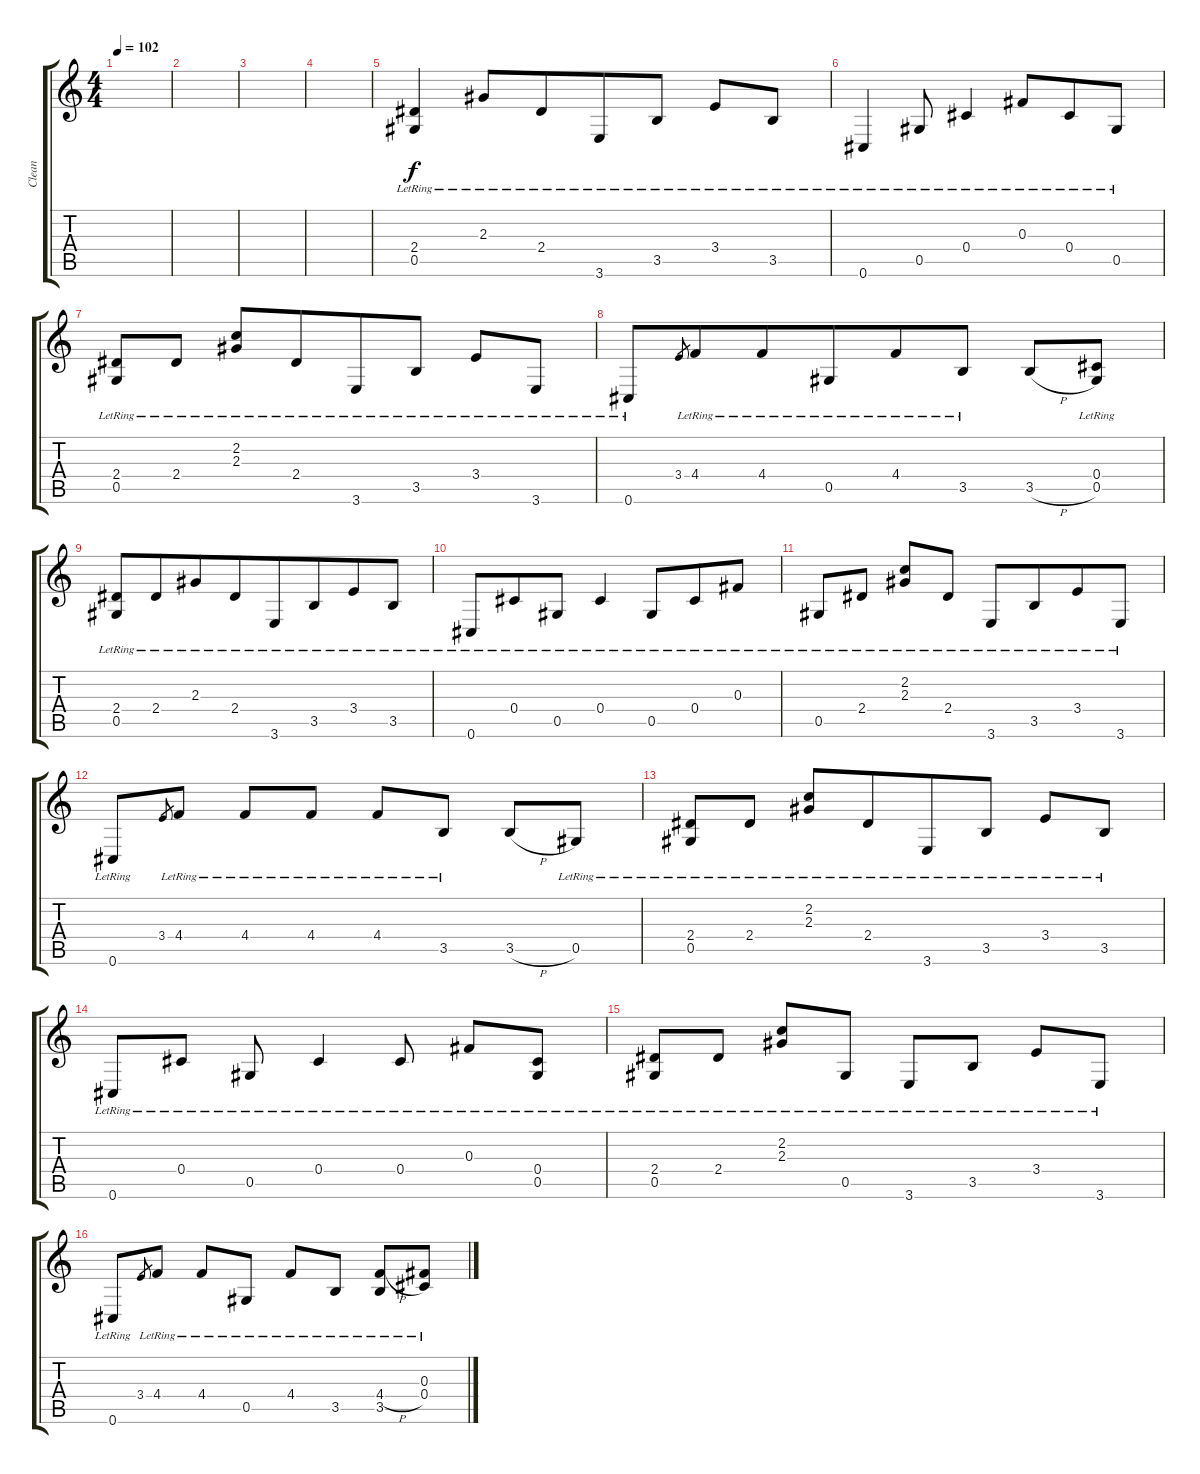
\track ("Clean" "Clean") {instrument electricguitarclean}
\staff {score tabs}
\tuning (Eb4 Bb3 Gb3 Db3 Ab2 Db2) {hide}
\ts (4 4)
\tempo 102
\clef g2
\ks c
|
|
|
|
(2.4{lr} 0.5{lr}).4{beam merge} 2.3{lr}.8{beam merge} 2.4{lr}.8{beam merge} 3.6{lr}.8{beam merge} 3.5{lr}.8 3.4{lr}.8 3.5{lr}.8 |
0.6{lr}.4 0.5{lr}.8 0.4{lr}.4 0.3{lr}.8{beam merge} 0.4{lr}.8{beam merge} 0.5{lr}.8 |
(2.4{lr} 0.5{lr}).8{beam merge} 2.4{lr}.8 (2.2{lr} 2.3{lr}).8{beam merge} 2.4{lr}.8{beam merge} 3.6{lr}.8{beam merge} 3.5{lr}.8 3.4{lr}.8 3.6{lr}.8 |
0.6{lr}.8 3.4.8{gr beam merge} 4.4{lr}.8{beam merge} 4.4{lr}.8{beam merge} 0.5{lr}.8{beam merge} 4.4{lr}.8{beam merge} 3.5{lr}.8 3.5{h}.8{beam merge} (0.4{lr} 0.5{lr}).8 |
(2.4{lr} 0.5{lr}).8{beam merge} 2.4{lr}.8{beam merge} 2.3{lr}.8{beam merge} 2.4{lr}.8{beam merge} 3.6{lr}.8 3.5{lr}.8{beam merge} 3.4{lr}.8{beam merge} 3.5{lr}.8 |
0.6{lr}.8{beam merge} 0.4{lr}.8{beam merge} 0.5{lr}.8 0.4{lr}.4 0.5{lr}.8{beam merge} 0.4{lr}.8 0.3{lr}.8 |
0.5{lr}.8{beam merge} 2.4{lr}.8 (2.2{lr} 2.3{lr}).8{beam merge} 2.4{lr}.8 3.6{lr}.8 3.5{lr}.8{beam merge} 3.4{lr}.8 3.6{lr}.8 |
0.6{lr}.8 3.4.8{gr} 4.4{lr}.8 4.4{lr}.8 4.4{lr}.8 4.4{lr}.8{beam merge} 3.5{lr}.8 3.5{h}.8 0.5{lr}.8 |
(2.4{lr} 0.5{lr}).8 2.4{lr}.8 (2.2{lr} 2.3{lr}).8 2.4{lr}.8{beam merge} 3.6{lr}.8 3.5{lr}.8 3.4{lr}.8{beam merge} 3.5{lr}.8 |
0.6{lr}.8 0.4{lr}.8 0.5{lr}.8 0.4{lr}.4 0.4{lr}.8 0.3{lr}.8 (0.4{lr} 0.5{lr}).8 |
(2.4{lr} 0.5{lr}).8 2.4{lr}.8 (2.2{lr} 2.3{lr}).8 0.5{lr}.8 3.6{lr}.8 3.5{lr}.8 3.4{lr}.8 3.6{lr}.8 |
0.6{lr}.8 3.4.8{gr} 4.4{lr}.8 4.4{lr}.8 0.5{lr}.8 4.4{lr}.8{beam merge} 3.5{lr}.8 (4.4{h} 3.5{lr}).8 (0.3{lr} 0.4{lr}).8
